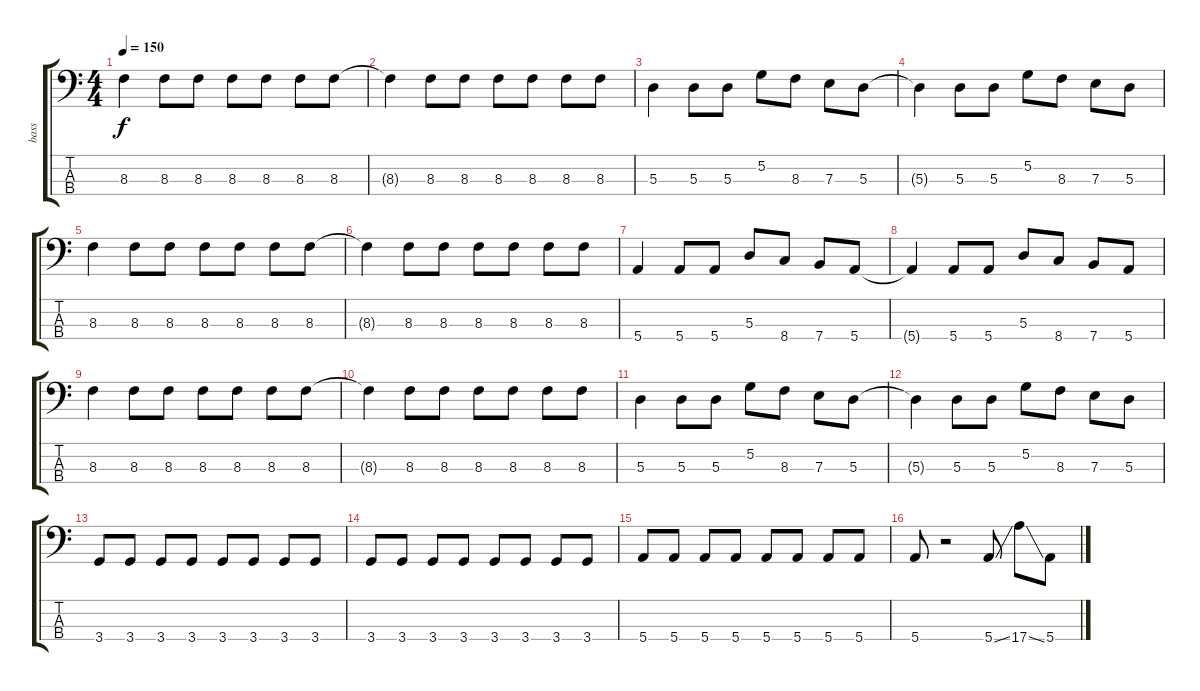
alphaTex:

\track ("bass" "bass") {instrument electricbasspick}
\staff {score tabs}
\tuning (G2 D2 A1 E1) {hide}
\ts (4 4)
\tempo 150
\clef f4
\ks c
8.3.4{dy f} 8.3.8 8.3.8 8.3.8 8.3.8 8.3.8 8.3.8 |
8.3{t}.4 8.3.8 8.3.8 8.3.8 8.3.8 8.3.8 8.3.8 |
5.3.4 5.3.8 5.3.8 5.2.8 8.3.8 7.3.8 5.3.8 |
5.3{t}.4 5.3.8 5.3.8 5.2.8 8.3.8 7.3.8 5.3.8 |
8.3.4 8.3.8 8.3.8 8.3.8 8.3.8 8.3.8 8.3.8 |
8.3{t}.4 8.3.8 8.3.8 8.3.8 8.3.8 8.3.8 8.3.8 |
5.4.4 5.4.8 5.4.8 5.3.8 8.4.8 7.4.8 5.4.8 |
5.4{t}.4 5.4.8 5.4.8 5.3.8 8.4.8 7.4.8 5.4.8 |
8.3.4 8.3.8 8.3.8 8.3.8 8.3.8 8.3.8 8.3.8 |
8.3{t}.4 8.3.8 8.3.8 8.3.8 8.3.8 8.3.8 8.3.8 |
5.3.4 5.3.8 5.3.8 5.2.8 8.3.8 7.3.8 5.3.8 |
5.3{t}.4 5.3.8 5.3.8 5.2.8 8.3.8 7.3.8 5.3.8 |
3.4.8 3.4.8 3.4.8 3.4.8 3.4.8 3.4.8 3.4.8 3.4.8 |
3.4.8 3.4.8 3.4.8 3.4.8 3.4.8 3.4.8 3.4.8 3.4.8 |
5.4.8 5.4.8 5.4.8 5.4.8 5.4.8 5.4.8 5.4.8 5.4.8 |
5.4.8 r.2 5.4{ss}.8 17.4{ss}.8 5.4.8
